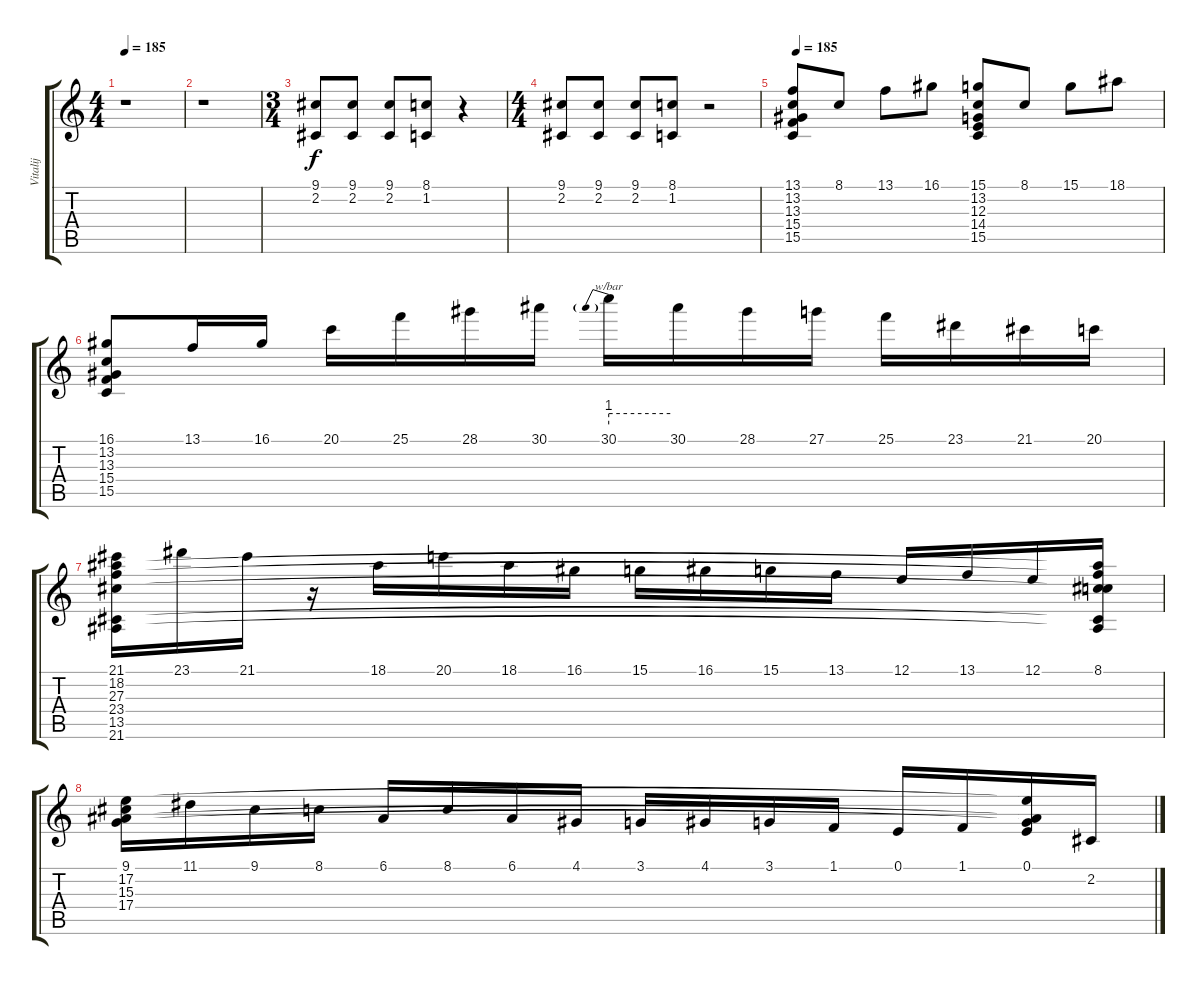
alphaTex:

\track ("Vitalij" "Vitalij") {instrument electricgrandpiano}
\staff {score tabs}
\tuning (E4 B3 G3 D3 A2 E2) {hide}
\ts (4 4)
\tempo 185
\clef g2
\ks c
r.1{dy f} |
r.1 |
\ts (3 4)
(9.1 2.2).8{instrument orchestrahit} (9.1 2.2).8 (9.1 2.2).8 (8.1 1.2).8 r.4 |
\ts (4 4)
(9.1 2.2).8 (9.1 2.2).8 (9.1 2.2).8 (8.1 1.2).8 r.2 |
\tempo 185
(13.1 13.2 13.3 15.4 15.5).8{instrument electricgrandpiano} 8.1.8 13.1.8 16.1.8 (15.1 13.2 12.3 14.4 15.5).8 8.1.8 15.1.8 18.1.8 |
(16.1 13.2 13.3 15.4 15.5).8 13.1.16 16.1.16 20.1.16 25.1.16 28.1.16 30.1.16 30.1.16{tbe (predive default 0 4 60 4)} 30.1.16 28.1.16 27.1.16 25.1.16 23.1.16 21.1.16 20.1.16 |
(21.1 18.2 27.3 23.4 13.5 21.6).16 23.1.16 21.1.16 r.16 18.1.16 20.1.16 18.1.16 16.1.16 15.1.16 16.1.16 15.1.16 13.1.16 12.1.16 13.1.16 12.1.16 (8.1 18.2{t} 27.3{t} 23.4{t} 13.5{t} 21.6{t}).16 |
(9.1 17.2 15.3 17.4).16 11.1.16 9.1.16 8.1.16 6.1.16 8.1.16 6.1.16 4.1.16 3.1.16 4.1.16 3.1.16 1.1.16 0.1.16 1.1.16 (0.1 17.2{t} 15.3{t} 17.4{t}).16 2.2.16
